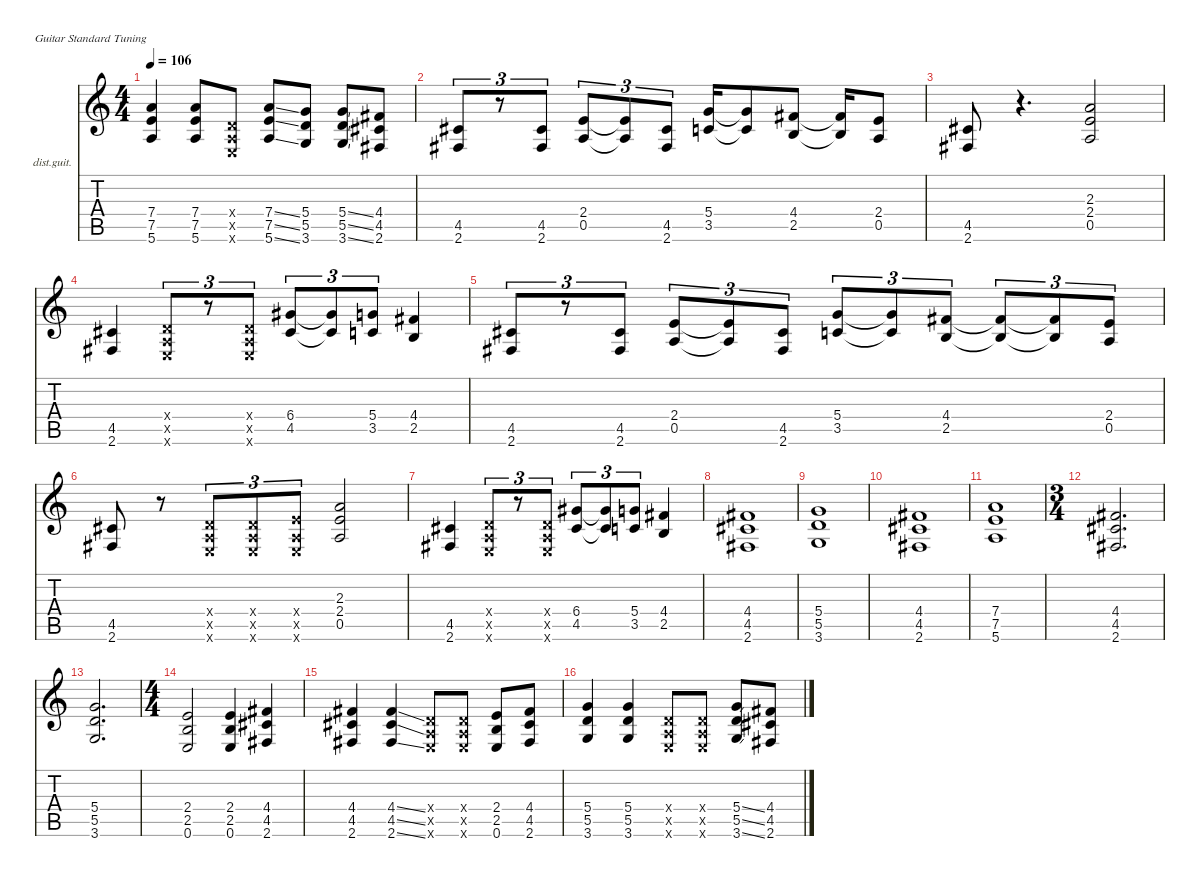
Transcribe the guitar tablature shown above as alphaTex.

\defaultSystemsLayout 4
\hideDynamics
\bracketExtendMode nobrackets
\firstSystemTrackNameOrientation horizontal
\otherSystemsTrackNameOrientation horizontal
\track ("James Hetfield" "dist.guit.") {instrument distortionguitar}
\staff {score tabs}
\tuning (E4 B3 G3 D3 A2 E2)
\ts (4 4)
\tempo 106
\clef g2
\ks c
(7.4 7.5 5.6).4{dy f beam Up} (7.4 7.5 5.6).8{beam Up} (0.4{x} 0.5{x} 0.6{x}).8{beam Up} (7.4{ss} 7.5{ss} 5.6{ss}).8{beam Up} (5.4 5.5 3.6).8{beam Up} (5.4{ss} 5.5{ss} 3.6{ss}).8{beam Up} (4.4{acc #} 4.5{acc #} 2.6{acc #}).8{beam Up} |
(4.5{acc #} 2.6{acc #}).8{tu (3 2) beam Up} r.8{tu (3 2) beam Up} (4.5{acc #} 2.6{acc #}).8{tu (3 2) beam Up} (2.4 0.5).8{tu (3 2) beam Up} (2.4{t} 0.5{t}).8{tu (3 2) beam Up} (4.5{acc #} 2.6{acc #}).8{tu (3 2) beam Up} (5.4 3.5).16{beam Up} (5.4{t} 3.5{t}).8{beam Up} (4.4{acc #} 2.5).8{beam Up} (4.4{t acc #} 2.5{t}).16{beam Up} (2.4 0.5).8{beam Up} |
(4.5{acc #} 2.6{acc #}).8{beam Up} r.4{d beam Up} (2.3 2.4 0.5).2{beam Up} |
(4.5{acc #} 2.6{acc #}).4{beam Up} (0.4{x} 0.5{x} 0.6{x}).8{tu (3 2) beam Up} r.8{tu (3 2) beam Up} (0.4{x} 0.5{x} 0.6{x}).8{tu (3 2) beam Up} (6.4{acc #} 4.5{acc #}).8{tu (3 2) beam Up} (6.4{t acc #} 4.5{t acc #}).8{tu (3 2) beam Up} (5.4 3.5).8{tu (3 2) beam Up} (4.4{acc #} 2.5).4{beam Up} |
(4.5{acc #} 2.6{acc #}).8{tu (3 2) beam Up} r.8{tu (3 2) beam Up} (4.5{acc #} 2.6{acc #}).8{tu (3 2) beam Up} (2.4 0.5).8{tu (3 2) beam Up} (2.4{t} 0.5{t}).8{tu (3 2) beam Up} (4.5{acc #} 2.6{acc #}).8{tu (3 2) beam Up} (5.4 3.5).8{tu (3 2) beam Up} (5.4{t} 3.5{t}).8{tu (3 2) beam Up} (4.4{acc #} 2.5).8{tu (3 2) beam Up} (4.4{t acc #} 2.5{t}).8{tu (3 2) beam Up} (4.4{t acc #} 2.5{t}).8{tu (3 2) beam Up} (2.4 0.5).8{tu (3 2) beam Up} |
(4.5{acc #} 2.6{acc #}).8{beam Up} r.8{beam Up} (0.4{x} 0.5{x} 0.6{x}).8{tu (3 2) beam Up} (0.4{x} 0.5{x} 0.6{x}).8{tu (3 2) beam Up} (2.4{x} 0.5{x} 0.6{x}).8{tu (3 2) beam Up} (2.3 2.4 0.5).2{beam Up} |
(4.5{acc #} 2.6{acc #}).4{beam Up} (0.4{x} 0.5{x} 0.6{x}).8{tu (3 2) beam Up} r.8{tu (3 2) beam Up} (0.4{x} 0.5{x} 0.6{x}).8{tu (3 2) beam Up} (6.4{acc #} 4.5{acc #}).8{tu (3 2) beam Up} (6.4{t acc #} 4.5{t acc #}).8{tu (3 2) beam Up} (5.4 3.5).8{tu (3 2) beam Up} (4.4{acc #} 2.5).4{beam Up} |
(4.4{acc #} 4.5{acc #} 2.6{acc #}).1{beam Up} |
(5.4 5.5 3.6).1{beam Up} |
(4.4{acc #} 4.5{acc #} 2.6{acc #}).1{beam Up} |
(7.4 7.5 5.6).1{beam Up} |
\ts (3 4)
(4.4{acc #} 4.5{acc #} 2.6{acc #}).2{d beam Up} |
(5.4 5.5 3.6).2{d beam Up} |
\ts (4 4)
(2.4 2.5 0.6).2{beam Up} (2.4 2.5 0.6).4{beam Up} (4.4{acc #} 4.5{acc #} 2.6{acc #}).4{beam Up} |
(4.4{acc #} 4.5{acc #} 2.6{acc #}).4{beam Up} (4.4{ss acc #} 4.5{ss acc #} 2.6{ss acc #}).4{beam Up} (0.4{x} 0.5{x} 0.6{x}).8{beam Up} (0.4{x} 0.5{x} 0.6{x}).8{beam Up} (2.4 2.5 0.6).8{beam Up} (4.4{acc #} 4.5{acc #} 2.6{acc #}).8{beam Up} |
(5.4 5.5 3.6).4{beam Up} (5.4 5.5 3.6).4{beam Up} (0.4{x} 0.5{x} 0.6{x}).8{beam Up} (0.4{x} 0.5{x} 0.6{x}).8{beam Up} (5.4{ss} 5.5{ss} 3.6{ss}).8{beam Up} (4.4{acc #} 4.5{acc #} 2.6{acc #}).8{beam Up}
